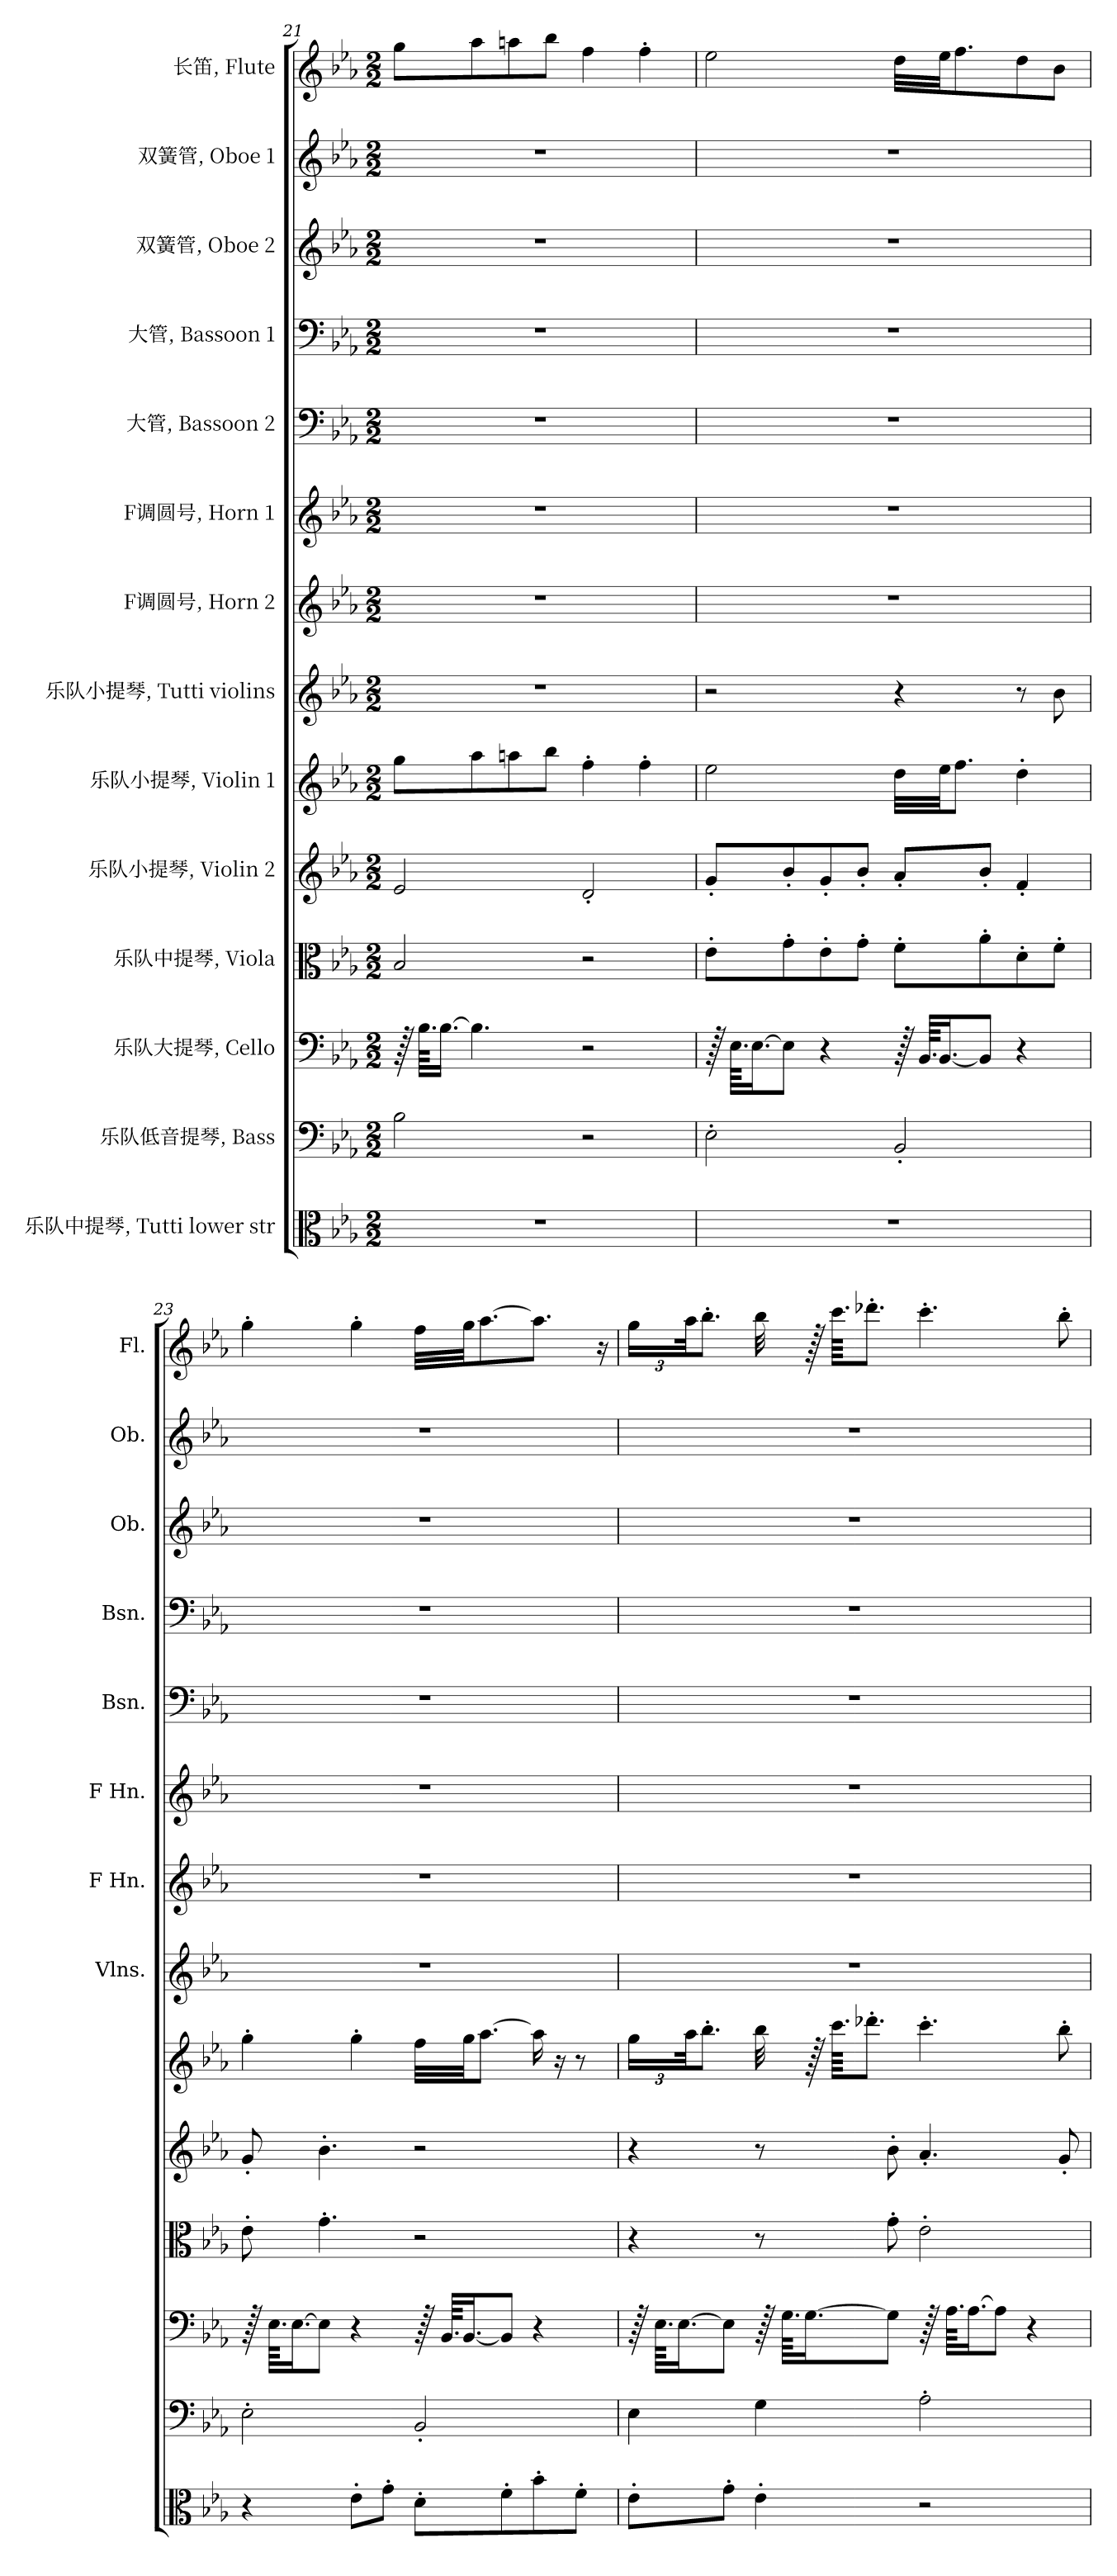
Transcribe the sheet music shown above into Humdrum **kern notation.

**kern	**kern	**kern	**kern	**kern	**kern	**kern	**kern	**kern	**kern	**kern	**kern	**kern	**kern
*part14	*part13	*part12	*part11	*part10	*part9	*part8	*part7	*part6	*part5	*part4	*part3	*part2	*part1
*staff14	*staff13	*staff12	*staff11	*staff10	*staff9	*staff8	*staff7	*staff6	*staff5	*staff4	*staff3	*staff2	*staff1
*I"乐队中提琴, Tutti lower str	*I"乐队低音提琴, Bass	*I"乐队大提琴, Cello	*I"乐队中提琴, Viola	*I"乐队小提琴, Violin 2	*I"乐队小提琴, Violin 1	*I"乐队小提琴, Tutti violins	*I"F调圆号, Horn 2	*I"F调圆号, Horn 1	*I"大管, Bassoon 2	*I"大管, Bassoon 1	*I"双簧管, Oboe 2	*I"双簧管, Oboe 1	*I"长笛, Flute
*	*	*	*	*	*	*I'Vlns.	*I'F Hn.	*I'F Hn.	*I'Bsn.	*I'Bsn.	*I'Ob.	*I'Ob.	*I'Fl.
*clefC3	*clefF4	*clefF4	*clefC3	*clefG2	*clefG2	*clefG2	*clefG2	*clefG2	*clefF4	*clefF4	*clefG2	*clefG2	*clefG2
*	*ITrd7c12	*	*	*	*	*	*ITrd4c7	*ITrd4c7	*	*	*	*	*
*k[b-e-a-]	*k[b-e-a-]	*k[b-e-a-]	*k[b-e-a-]	*k[b-e-a-]	*k[b-e-a-]	*k[b-e-a-]	*k[b-e-a-d-]	*k[b-e-a-d-]	*k[b-e-a-]	*k[b-e-a-]	*k[b-e-a-]	*k[b-e-a-]	*k[b-e-a-]
*M2/2	*M2/2	*M2/2	*M2/2	*M2/2	*M2/2	*M2/2	*M2/2	*M2/2	*M2/2	*M2/2	*M2/2	*M2/2	*M2/2
*MM156	*MM156	*MM156	*MM156	*MM156	*MM156	*MM156	*MM156	*MM156	*MM156	*MM156	*MM156	*MM156	*MM156
=21	=21	=21	=21	=21	=21	=21	=21	=21	=21	=21	=21	=21	=21
1r	2BB-\	128r	2B-/	2e-/	8gg\L	1r	1r	1r	1r	1r	1r	1r	8gg\L
.	.	64.B-\KKLL	.	.	.	.	.	.	.	.	.	.	.
.	.	[16.B-\JJ	.	.	.	.	.	.	.	.	.	.	.
*	*	*	*	*	*	*	*	*	*	*	*	*	*MM160
.	.	4.B-\]	.	.	8aa-\	.	.	.	.	.	.	.	8aa-\
.	.	.	.	.	8aan\	.	.	.	.	.	.	.	8aan\
.	.	.	.	.	8bb-\J	.	.	.	.	.	.	.	8bb-\J
.	2r	2r	2r	2d'/	4ff'\	.	.	.	.	.	.	.	4ff\
.	.	.	.	.	4ff'\	.	.	.	.	.	.	.	4ff'\
!!LO:PB:g=z
=22	=22	=22	=22	=22	=22	=22	=22	=22	=22	=22	=22	=22	=22
*	*	*	*	*	*	*	*	*	*	*	*	*	*MM162
1r	2EE-'\	128r	8e-'\L	8g'/L	2ee-\	2r	1r	1r	1r	1r	1r	1r	2ee-\
.	.	64.E-\KKLL	.	.	.	.	.	.	.	.	.	.	.
.	.	[16.E-\J	.	.	.	.	.	.	.	.	.	.	.
.	.	8E-\J]	8g'\	8b-'/	.	.	.	.	.	.	.	.	.
.	.	4r	8e-'\	8g'/	.	.	.	.	.	.	.	.	.
.	.	.	8g'\J	8b-'/J	.	.	.	.	.	.	.	.	.
.	2BBB-'/	128r	8f'\L	8a-'/L	32dd\LLL	4r	.	.	.	.	.	.	32dd\LLL
.	.	64.BB-/KKLL	.	.	.	.	.	.	.	.	.	.	.
.	.	[16.BB-/J	.	.	32ee-\JJ	.	.	.	.	.	.	.	32ee-\JJ
.	.	.	.	.	8.ff\J	.	.	.	.	.	.	.	8.ff\
.	.	8BB-/J]	8a-'\	8b-'/J	.	.	.	.	.	.	.	.	.
.	.	4r	8d'\	4f'/	4dd'\	8r	.	.	.	.	.	.	8dd\
.	.	.	8f'\J	.	.	8b-\	.	.	.	.	.	.	8b-\J
=23	=23	=23	=23	=23	=23	=23	=23	=23	=23	=23	=23	=23	=23
*	*	*	*	*	*	*	*	*	*	*	*	*	*MM162
4r	2EE-'\	128r	8e-'\	8g'/	4gg'\	1r	1r	1r	1r	1r	1r	1r	4gg'\
.	.	64.E-\KKLL	.	.	.	.	.	.	.	.	.	.	.
.	.	[16.E-\J	.	.	.	.	.	.	.	.	.	.	.
.	.	8E-\J]	4.g'\	4.b-'\	.	.	.	.	.	.	.	.	.
8e-'\L	.	4r	.	.	4gg'\	.	.	.	.	.	.	.	4gg'\
8g'\J	.	.	.	.	.	.	.	.	.	.	.	.	.
*	*	*	*	*	*	*	*	*	*	*	*	*	*MM160
8d'\L	2BBB-'/	128r	2r	2r	32ff\LLL	.	.	.	.	.	.	.	32ff\LLL
.	.	64.BB-/KKLL	.	.	.	.	.	.	.	.	.	.	.
.	.	[16.BB-/J	.	.	32gg\JJ	.	.	.	.	.	.	.	32gg\JJ
.	.	.	.	.	[8.aa-\J	.	.	.	.	.	.	.	[8.aa-\
8f'\	.	8BB-/J]	.	.	.	.	.	.	.	.	.	.	.
8b-'\	.	4r	.	.	16aa-\]	.	.	.	.	.	.	.	8.aa-\J]
.	.	.	.	.	16r	.	.	.	.	.	.	.	.
8f'\J	.	.	.	.	8r	.	.	.	.	.	.	.	.
.	.	.	.	.	.	.	.	.	.	.	.	.	16r
!!LO:PB:g=z
=24	=24	=24	=24	=24	=24	=24	=24	=24	=24	=24	=24	=24	=24
*	*	*	*	*	*Xbrackettup	*	*	*	*	*	*	*	*Xbrackettup
*	*	*	*	*	*	*	*	*	*	*	*	*	*MM161
8e-'\L	4EE-\	128r	4r	4r	24gg\LL	1r	1r	1r	1r	1r	1r	1r	24gg\LL
.	.	64.E-\KKLL	.	.	.	.	.	.	.	.	.	.	.
.	.	[16.E-\J	.	.	.	.	.	.	.	.	.	.	.
.	.	.	.	.	48aa-\JK	.	.	.	.	.	.	.	48aa-\JK
.	.	.	.	.	8.bb-'\J	.	.	.	.	.	.	.	8.bb-'\J
8g'\J	.	8E-\J]	.	.	.	.	.	.	.	.	.	.	.
4e-'\	4GG\	128r	8r	8r	32bb-\	.	.	.	.	.	.	.	32bb-\
.	.	64.G\KKLL	.	.	.	.	.	.	.	.	.	.	.
.	.	[16.G\J	.	.	128r	.	.	.	.	.	.	.	128r
.	.	.	.	.	64.ccc\KKKL	.	.	.	.	.	.	.	64.ccc\KKKL
.	.	.	.	.	8.ddd-X'\J	.	.	.	.	.	.	.	8.ddd-X'\J
.	.	8G\J]	8g'\	8b-'\	.	.	.	.	.	.	.	.	.
2r	2AA-'\	128r	2e-'\	4.a-'/	4.ccc'\	.	.	.	.	.	.	.	4.ccc'\
.	.	64.A-\KKLL	.	.	.	.	.	.	.	.	.	.	.
.	.	[16.A-\J	.	.	.	.	.	.	.	.	.	.	.
.	.	8A-\J]	.	.	.	.	.	.	.	.	.	.	.
.	.	4r	.	.	.	.	.	.	.	.	.	.	.
.	.	.	.	8g'/	8bb-'\	.	.	.	.	.	.	.	8bb-'\
=	=	=	=	=	=	=	=	=	=	=	=	=	=
*-	*-	*-	*-	*-	*-	*-	*-	*-	*-	*-	*-	*-	*-
